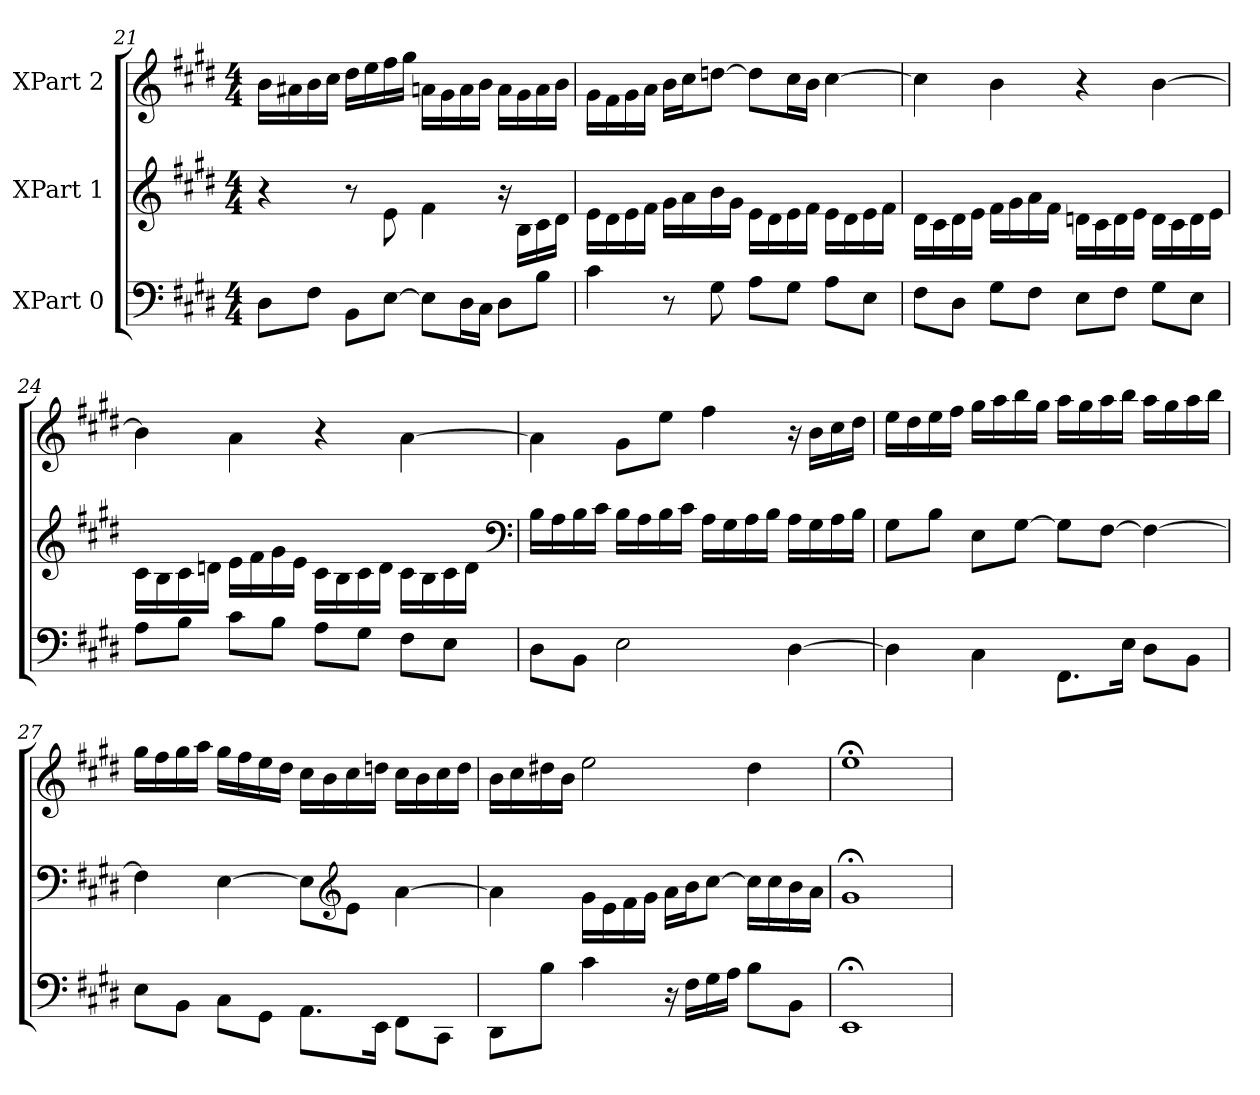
**kern	**kern	**kern
*part3	*part2	*part1
*staff3	*staff2	*staff1
*I"XPart 0	*I"XPart 1	*I"XPart 2
*clefF4	*clefG2	*clefG2
*k[f#c#g#d#]	*k[f#c#g#d#]	*k[f#c#g#d#]
*M4/4	*M4/4	*M4/4
=21	=21	=21
8D#\L	4r	16b\L
.	.	16a#X\
8F#\J	.	16b\
.	.	16cc#\J
8BB\L	8r	16dd#\L
.	.	16ee\
[8E\J	8e\	16ff#\
.	.	16gg#\J
8E\L]	4f#\	16an\L
.	.	16g#\
16D#\	.	16a\
16C#\J	.	16b\J
8D#\L	16r	16a\L
.	16B\L	16g#\
8B\J	16c#\	16a\
.	16d#\J	16b\J
=22	=22	=22
4c#\	16e\L	16g#\L
.	16d#\	16f#\
.	16e\	16g#\
.	16f#\J	16a\J
8r	16g#\L	16b\L
.	16a\	16cc#\
8G#\	16b\	[8ddn\J
.	16g#\J	.
8A\L	16e\L	8dd\L]
.	16d#\	.
8G#\J	16e\	16cc#\
.	16f#\J	16b\J
8A\L	16e\L	[4cc#\
.	16d#\	.
8E\J	16e\	.
.	16f#\J	.
=23	=23	=23
8F#\L	16d#\L	4cc#\]
.	16c#\	.
8D#\J	16d#\	.
.	16e\J	.
8G#\L	16f#\L	4b\
.	16g#\	.
8F#\J	16a\	.
.	16f#\J	.
8E\L	16dn\L	4r
.	16c#\	.
8F#\J	16d\	.
.	16e\J	.
8G#\L	16d\L	[4b\
.	16c#\	.
8E\J	16d\	.
.	16e\J	.
=24	=24	=24
8A\L	16c#\L	4b\]
.	16B\	.
8B\J	16c#\	.
.	16dn\J	.
8c#\L	16e\L	4a\
.	16f#\	.
8B\J	16g#\	.
.	16e\J	.
8A\L	16c#\L	4r
.	16B\	.
8G#\J	16c#\	.
.	16d\J	.
8F#\L	16c#\L	[4a\
.	16B\	.
8E\J	16c#\	.
.	16d\J	.
*	*clefF4	*
=25	=25	=25
8D#\L	16B\L	4a\]
.	16A\	.
8BB\J	16B\	.
.	16c#\J	.
2E\	16B\L	8g#\L
.	16A\	.
.	16B\	8ee\J
.	16c#\J	.
.	16A\L	4ff#\
.	16G#\	.
.	16A\	.
.	16B\J	.
[4D#\	16A\L	16r
.	16G#\	16b\L
.	16A\	16cc#\
.	16B\J	16dd#\J
=26	=26	=26
4D#\]	8G#\L	16ee\L
.	.	16dd#\
.	8B\J	16ee\
.	.	16ff#\J
4C#\	8E\L	16gg#\L
.	.	16aa\
.	[8G#\J	16bb\
.	.	16gg#\J
8.FF#\L	8G#\L]	16aa\L
.	.	16gg#\
.	[8F#\J	16aa\
16E\J	.	16bb\J
8D#\L	4F#\_	16aa\L
.	.	16gg#\
8BB\J	.	16aa\
.	.	16bb\J
=27	=27	=27
8E\L	4F#\]	16gg#\L
.	.	16ff#\
8BB\J	.	16gg#\
.	.	16aa\J
8C#\L	[4E\	16gg#\L
.	.	16ff#\
8GG#\J	.	16ee\
.	.	16dd#\J
8.AA\L	8E\L]	16cc#\L
.	.	16b\
*	*clefG2	*
.	8e\J	16cc#\
16EE\J	.	16ddn\J
8FF#\L	[4a\	16cc#\L
.	.	16b\
8CC#\J	.	16cc#\
.	.	16dd\J
=28	=28	=28
8DD#\L	4a\]	16b\L
.	.	16cc#\
8B\J	.	16dd#X\
.	.	16b\J
4c#\	16g#\L	2ee\
.	16e\	.
.	16f#\	.
.	16g#\J	.
16r	16a\L	.
16F#\L	16b\	.
16G#\	[8cc#\J	.
16A\J	.	.
8B\L	16cc#\L]	4dd#\
.	16cc#\	.
8BB\J	16b\	.
.	16a\J	.
=29	=29	=29
1EE;<\	1g#;<\	1ee;<\
=	=	=
*-	*-	*-
